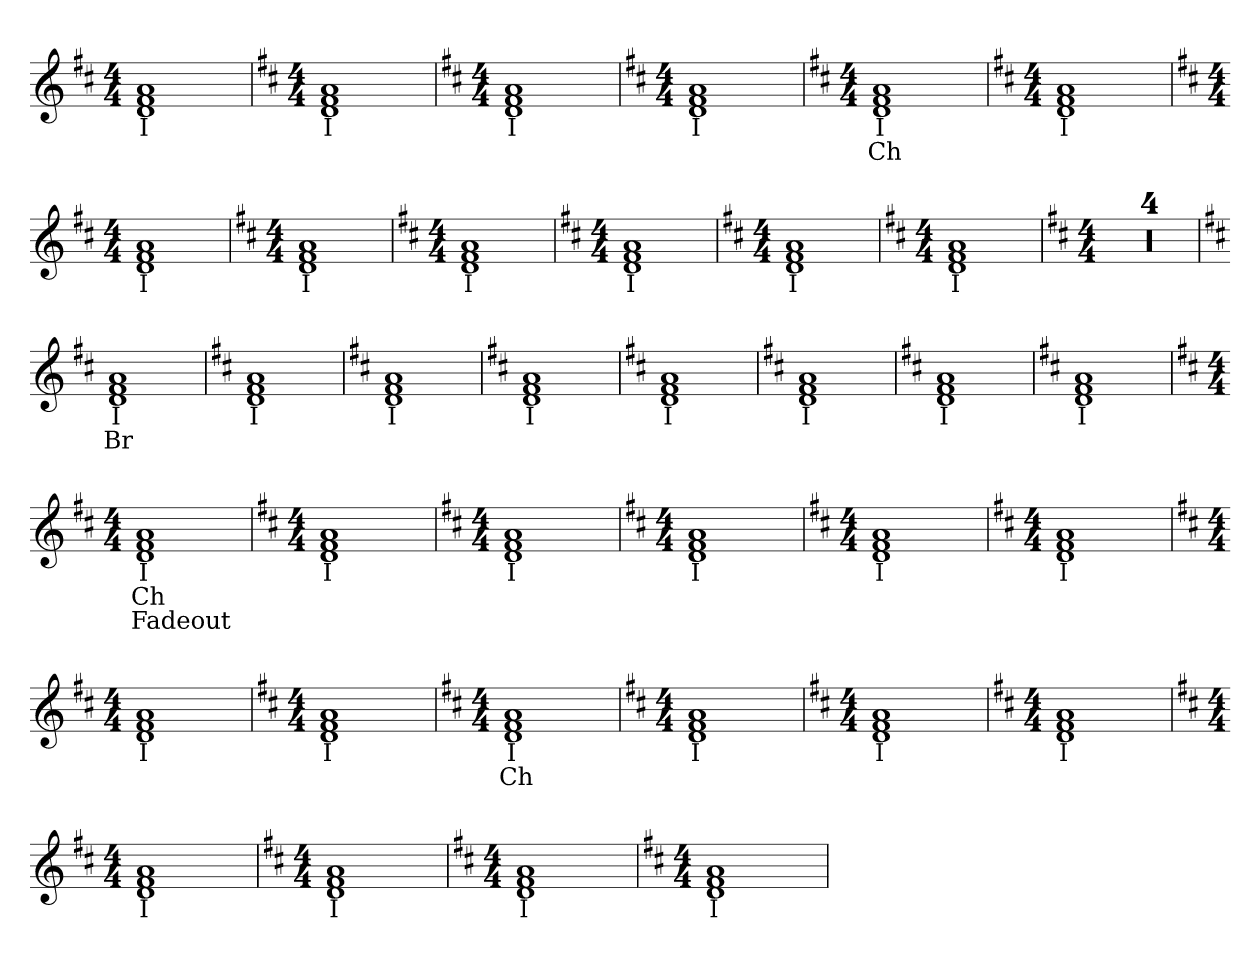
**kern	**text	**text	**text
*part1	*part1	*part1	*part1
*staff1	*staff1	*staff1	*staff1
*k[f#c#]	*	*	*
*D:	*	*	*
*M4/4	*	*	*
=	=	=	=
1d 1f# 1a	I	.	.
=	=	=	=
*k[f#c#]	*	*	*
*D:	*	*	*
*M4/4	*	*	*
1d 1f# 1a	I	.	.
=	=	=	=
*k[f#c#]	*	*	*
*D:	*	*	*
*M4/4	*	*	*
1d 1f# 1a	I	.	.
=	=	=	=
*k[f#c#]	*	*	*
*D:	*	*	*
*M4/4	*	*	*
1d 1f# 1a	I	.	.
=	=	=	=
*k[f#c#]	*	*	*
*D:	*	*	*
*M4/4	*	*	*
1d 1f# 1a	I	Ch	.
=	=	=	=
*k[f#c#]	*	*	*
*D:	*	*	*
*M4/4	*	*	*
1d 1f# 1a	I	.	.
=	=	=	=
*k[f#c#]	*	*	*
*D:	*	*	*
*M4/4	*	*	*
1d 1f# 1a	I	.	.
=	=	=	=
*k[f#c#]	*	*	*
*D:	*	*	*
*M4/4	*	*	*
1d 1f# 1a	I	.	.
=	=	=	=
*k[f#c#]	*	*	*
*D:	*	*	*
*M4/4	*	*	*
1d 1f# 1a	I	.	.
=	=	=	=
*k[f#c#]	*	*	*
*D:	*	*	*
*M4/4	*	*	*
1d 1f# 1a	I	.	.
=	=	=	=
*k[f#c#]	*	*	*
*D:	*	*	*
*M4/4	*	*	*
1d 1f# 1a	I	.	.
=	=	=	=
*k[f#c#]	*	*	*
*D:	*	*	*
*M4/4	*	*	*
1d 1f# 1a	I	.	.
=	=	=	=
*k[f#c#]	*	*	*
*D:	*	*	*
*M4/4	*	*	*
1r	.	.	.
=	=	=	=
*k[f#c#]	*	*	*
*D:	*	*	*
*M4/4	*	*	*
1r	.	.	.
=	=	=	=
*k[f#c#]	*	*	*
*D:	*	*	*
*M4/4	*	*	*
1r	.	.	.
=	=	=	=
*k[f#c#]	*	*	*
*D:	*	*	*
*M4/4	*	*	*
1r	.	.	.
=	=	=	=
*k[f#c#]	*	*	*
*D:	*	*	*
1d 1f# 1a	I	Br	.
=	=	=	=
*k[f#c#]	*	*	*
*D:	*	*	*
1d 1f# 1a	I	.	.
=	=	=	=
*k[f#c#]	*	*	*
*D:	*	*	*
1d 1f# 1a	I	.	.
=	=	=	=
*k[f#c#]	*	*	*
*D:	*	*	*
1d 1f# 1a	I	.	.
=	=	=	=
*k[f#c#]	*	*	*
*D:	*	*	*
1d 1f# 1a	I	.	.
=	=	=	=
*k[f#c#]	*	*	*
*D:	*	*	*
1d 1f# 1a	I	.	.
=	=	=	=
*k[f#c#]	*	*	*
*D:	*	*	*
1d 1f# 1a	I	.	.
=	=	=	=
*k[f#c#]	*	*	*
*D:	*	*	*
1d 1f# 1a	I	.	.
=	=	=	=
*k[f#c#]	*	*	*
*D:	*	*	*
*M4/4	*	*	*
1d 1f# 1a	I	Ch	Fadeout
=	=	=	=
*k[f#c#]	*	*	*
*D:	*	*	*
*M4/4	*	*	*
1d 1f# 1a	I	.	.
=	=	=	=
*k[f#c#]	*	*	*
*D:	*	*	*
*M4/4	*	*	*
1d 1f# 1a	I	.	.
=	=	=	=
*k[f#c#]	*	*	*
*D:	*	*	*
*M4/4	*	*	*
1d 1f# 1a	I	.	.
=	=	=	=
*k[f#c#]	*	*	*
*D:	*	*	*
*M4/4	*	*	*
1d 1f# 1a	I	.	.
=	=	=	=
*k[f#c#]	*	*	*
*D:	*	*	*
*M4/4	*	*	*
1d 1f# 1a	I	.	.
=	=	=	=
*k[f#c#]	*	*	*
*D:	*	*	*
*M4/4	*	*	*
1d 1f# 1a	I	.	.
=	=	=	=
*k[f#c#]	*	*	*
*D:	*	*	*
*M4/4	*	*	*
1d 1f# 1a	I	.	.
=	=	=	=
*k[f#c#]	*	*	*
*D:	*	*	*
*M4/4	*	*	*
1d 1f# 1a	I	Ch	.
=	=	=	=
*k[f#c#]	*	*	*
*D:	*	*	*
*M4/4	*	*	*
1d 1f# 1a	I	.	.
=	=	=	=
*k[f#c#]	*	*	*
*D:	*	*	*
*M4/4	*	*	*
1d 1f# 1a	I	.	.
=	=	=	=
*k[f#c#]	*	*	*
*D:	*	*	*
*M4/4	*	*	*
1d 1f# 1a	I	.	.
=	=	=	=
*k[f#c#]	*	*	*
*D:	*	*	*
*M4/4	*	*	*
1d 1f# 1a	I	.	.
=	=	=	=
*k[f#c#]	*	*	*
*D:	*	*	*
*M4/4	*	*	*
1d 1f# 1a	I	.	.
=	=	=	=
*k[f#c#]	*	*	*
*D:	*	*	*
*M4/4	*	*	*
1d 1f# 1a	I	.	.
=	=	=	=
*k[f#c#]	*	*	*
*D:	*	*	*
*M4/4	*	*	*
1d 1f# 1a	I	.	.
=	=	=	=
*-	*-	*-	*-
